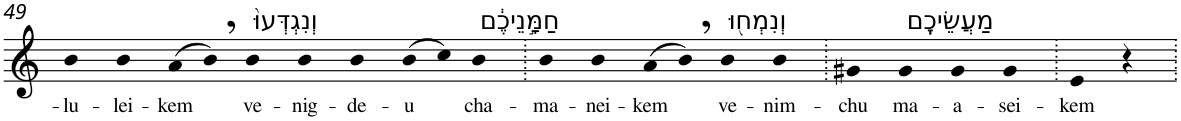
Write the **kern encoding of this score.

**kern	**text
*part1	*part1
*staff1	*staff1
*I"Piano	*
*I'Pno	*
!!LO:PB:g=z
*clefG2	*
*k[]	*
=49	=49
!	!LO:LY:b
4b	-lu-
!	!LO:LY:b
4b	-lei-
!	!LO:LY:b
(>8a	-kem
8b,)	.
!LO:TX:a:t=וְנִגְדְּעוּ֙	!
!	!LO:LY:b
4b	ve-
!	!LO:LY:b
4b	-nig-
!	!LO:LY:b
4b	-de-
!	!LO:LY:b
(>8b	-u
8cc)	.
!LO:TX:a:t=חַמָּ֣נֵיכֶ֔ם	!
!	!LO:LY:b
4b	cha-
=50.	=50.
!	!LO:LY:b
4b	-ma-
!	!LO:LY:b
4b	-nei-
!	!LO:LY:b
(>8a	-kem
8b,)	.
!LO:TX:a:t=וְנִמְח֖וּ	!
!	!LO:LY:b
4b	ve-
!	!LO:LY:b
4b	-nim-
=51.	=51.
!	!LO:LY:b
4g#X	-chu
!LO:TX:a:t=מַעֲשֵׂיכֶֽם	!
!	!LO:LY:b
4g#	ma-
!	!LO:LY:b
4g#	-a-
!	!LO:LY:b
4g#	-sei-
=52.	=52.
!	!LO:LY:b
4e	-kem
4r	.
=.	=.
*-	*-
